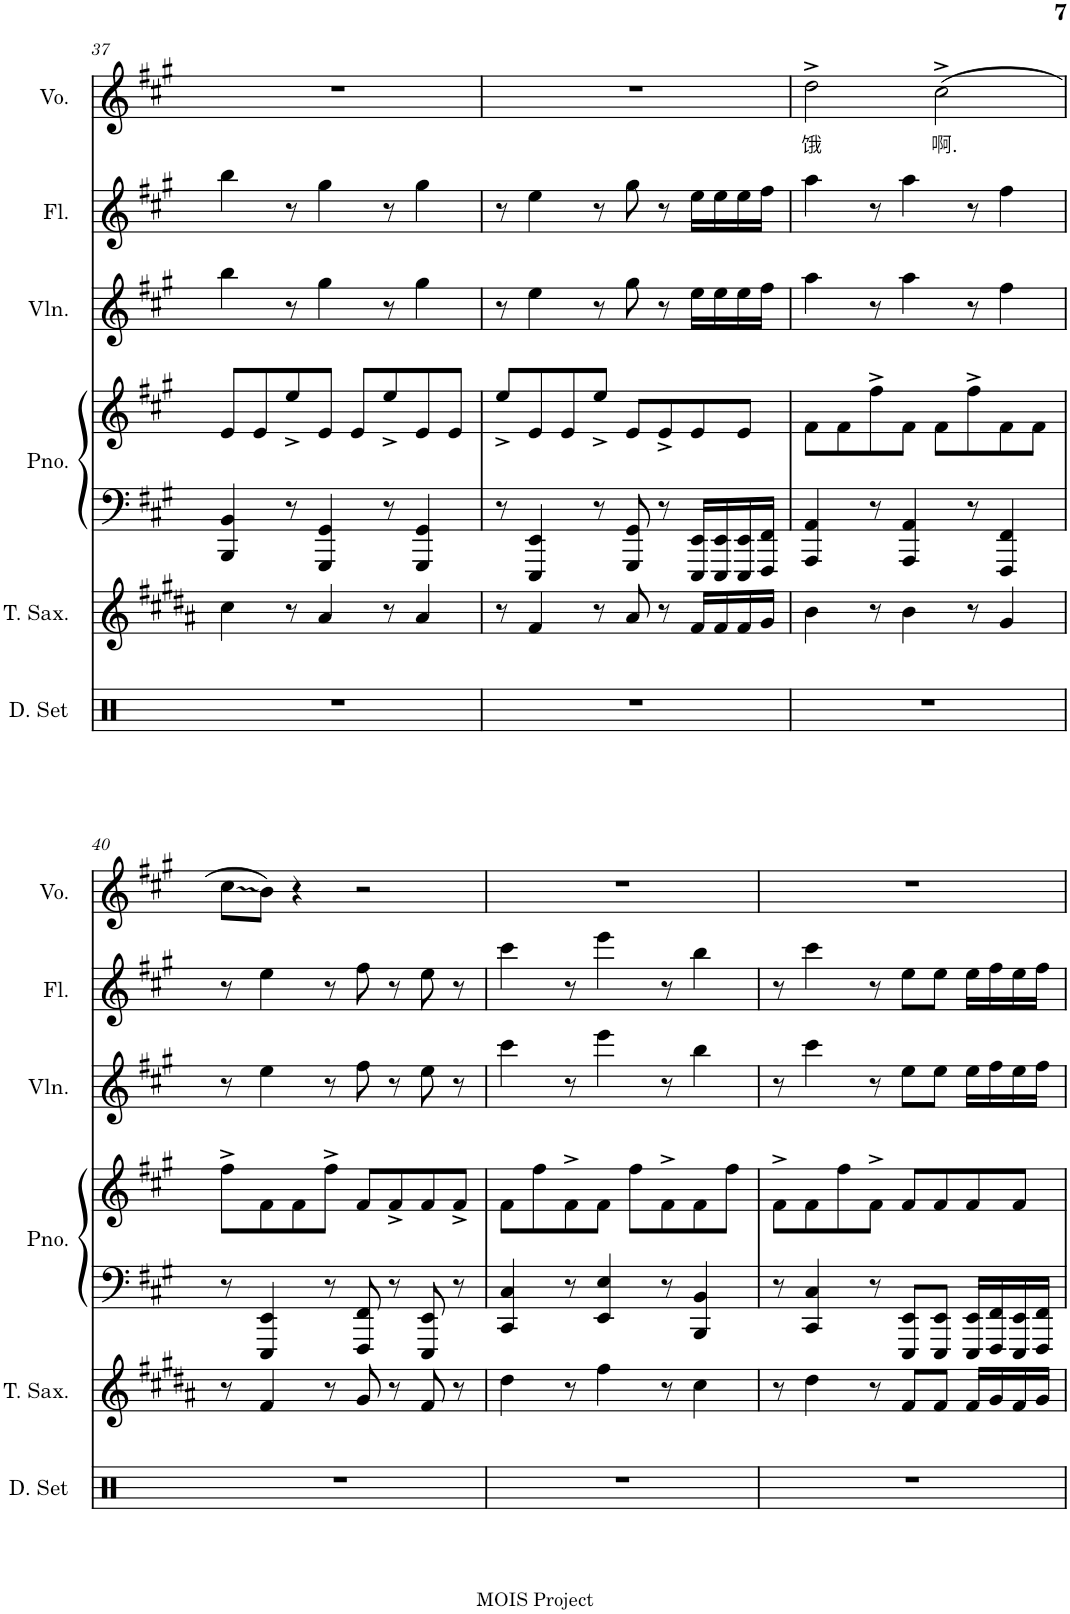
**kern	**kern	**kern	**kern	**kern	**kern	**kern	**text
*part6	*part5	*part4	*part4	*part3	*part2	*part1	*part1
*staff7	*staff6	*staff5	*staff4	*staff3	*staff2	*staff1	*staff1
*I"Drumset	*I"Tenor Saxophone	*I"Piano	*	*I"Violin	*I"Flute	*I"Voice	*
*I'D. Set	*I'T. Sax.	*I'Pno.	*	*I'Vln.	*I'Fl.	*I'Vo.	*
!!LO:PB:g=z
*clefX	*clefG2	*clefF4	*clefG2	*clefG2	*clefG2	*clefG2	*
*	*Trd8c14	*	*	*	*	*	*
*k[]	*k[f#c#g#d#a#]	*k[f#c#g#]	*k[f#c#g#]	*k[f#c#g#]	*k[f#c#g#]	*k[f#c#g#]	*
*M4/4	*M4/4	*M4/4	*M4/4	*M4/4	*M4/4	*M4/4	*
=37	=37	=37	=37	=37	=37	=37	=37
1r	4cc#\	4BBB/ 4BB/	8e/L	4bb\	4bb\	1r	.
.	.	.	8e/	.	.	.	.
.	8r	8r	8ee^/	8r	8r	.	.
.	4a#/	4GGG#/ 4GG#/	8e/J	4gg#\	4gg#\	.	.
.	.	.	8e/L	.	.	.	.
.	8r	8r	8ee^/	8r	8r	.	.
.	4a#/	4GGG#/ 4GG#/	8e/	4gg#\	4gg#\	.	.
.	.	.	8e/J	.	.	.	.
=38	=38	=38	=38	=38	=38	=38	=38
1r	8r	8r	8ee^/L	8r	8r	1r	.
.	4f#/	4EEE/ 4EE/	8e/	4ee\	4ee\	.	.
.	.	.	8e/	.	.	.	.
.	8r	8r	8ee^/J	8r	8r	.	.
.	8a#/	8GGG#/ 8GG#/	8e/L	8gg#\	8gg#\	.	.
.	8r	8r	8e^/	8r	8r	.	.
.	16f#/LL	16EEE/ 16EE/LL	8e/	16ee\LL	16ee\LL	.	.
.	16f#/	16EEE/ 16EE/	.	16ee\	16ee\	.	.
.	16f#/	16EEE/ 16EE/	8e/J	16ee\	16ee\	.	.
.	16g#/JJ	16FFF#/ 16FF#/JJ	.	16ff#\JJ	16ff#\JJ	.	.
=39	=39	=39	=39	=39	=39	=39	=39
!	!	!	!	!	!	!	!LO:LY:b
1r	4b\	4AAA/ 4AA/	8f#\L	4aa\	4aa\	2dd^\	饿
.	.	.	8f#\	.	.	.	.
.	8r	8r	8ff#^\	8r	8r	.	.
.	4b\	4AAA/ 4AA/	8f#\J	4aa\	4aa\	.	.
!	!	!	!	!	!	!	!LO:LY:b
.	.	.	8f#\L	.	.	(2cc#^\	啊.
.	8r	8r	8ff#^\	8r	8r	.	.
.	4g#/	4FFF#/ 4FF#/	8f#\	4ff#\	4ff#\	.	.
.	.	.	8f#\J	.	.	.	.
!!LO:LB:g=z
=40	=40	=40	=40	=40	=40	=40	=40
1r	8r	8r	8ff#^\L	8r	8r	8cc#\L	.
.	4f#/	4EEE/ 4EE/	8f#\	4ee\	4ee\	8b\J)	.
.	.	.	8f#\	.	.	4r	.
.	8r	8r	8ff#^\J	8r	8r	.	.
.	8g#/	8FFF#/ 8FF#/	8f#/L	8ff#\	8ff#\	2r	.
.	8r	8r	8f#^/	8r	8r	.	.
.	8f#/	8EEE/ 8EE/	8f#/	8ee\	8ee\	.	.
.	8r	8r	8f#^/J	8r	8r	.	.
=41	=41	=41	=41	=41	=41	=41	=41
1r	4dd#\	4CC#/ 4C#/	8f#\L	4ccc#\	4ccc#\	1r	.
.	.	.	8ff#\	.	.	.	.
.	8r	8r	8f#^\	8r	8r	.	.
.	4ff#\	4EE/ 4E/	8f#\J	4eee\	4eee\	.	.
.	.	.	8ff#\L	.	.	.	.
.	8r	8r	8f#^\	8r	8r	.	.
.	4cc#\	4BBB/ 4BB/	8f#\	4bb\	4bb\	.	.
.	.	.	8ff#\J	.	.	.	.
=42	=42	=42	=42	=42	=42	=42	=42
1r	8r	8r	8f#^\L	8r	8r	1r	.
.	4dd#\	4CC#/ 4C#/	8f#\	4ccc#\	4ccc#\	.	.
.	.	.	8ff#\	.	.	.	.
.	8r	8r	8f#^\J	8r	8r	.	.
.	8f#/L	8EEE/ 8EE/L	8f#/L	8ee\L	8ee\L	.	.
.	8f#/J	8EEE/ 8EE/J	8f#/	8ee\J	8ee\J	.	.
.	16f#/LL	16EEE/ 16EE/LL	8f#/	16ee\LL	16ee\LL	.	.
.	16g#/	16FFF#/ 16FF#/	.	16ff#\	16ff#\	.	.
.	16f#/	16EEE/ 16EE/	8f#/J	16ee\	16ee\	.	.
.	16g#/JJ	16FFF#/ 16FF#/JJ	.	16ff#\JJ	16ff#\JJ	.	.
=	=	=	=	=	=	=	=
*-	*-	*-	*-	*-	*-	*-	*-
